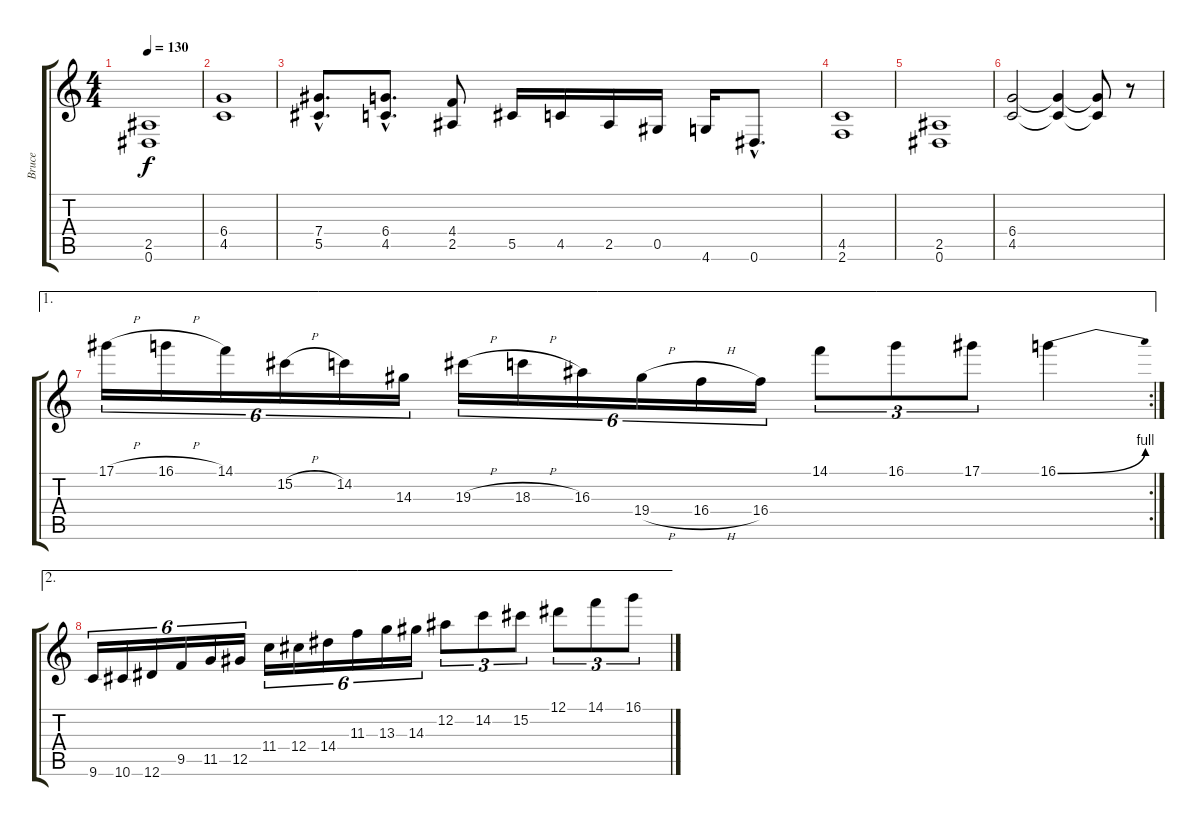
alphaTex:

\track ("Bruce" "Bruce") {instrument distortionguitar}
\staff {score tabs}
\tuning (Eb4 Bb3 Gb3 Db3 Ab2 Eb2) {hide}
\ts (4 4)
\tempo 130
\clef g2
\ks c
(2.5 0.6).1{dy f} |
(6.4 4.5).1 |
(7.4{hac} 5.5{hac}).8{d} (6.4{hac} 4.5{hac}).8{d} (4.4 2.5).8 5.5.16 4.5.16 2.5.16 0.5.16 4.6.16 0.6{hac}.8{d} |
(4.5 2.6).1 |
(2.5 0.6).1 |
(6.4 4.5).2 (6.4{t} 4.5{t}).4 (6.4{t} 4.5{t}).8 r.8 |
\ae 1
\rc 2
17.1{h}.16{tu (6 4)} 16.1{h}.16{tu (6 4)} 14.1.16{tu (6 4)} 15.2{h}.16{tu (6 4)} 14.2.16{tu (6 4)} 14.3.16{tu (6 4)} 19.3{h}.16{tu (6 4)} 18.3{h}.16{tu (6 4)} 16.3.16{tu (6 4)} 19.4{h}.16{tu (6 4)} 16.4{h}.16{tu (6 4)} 16.4.16{tu (6 4)} 14.1.8{tu (3 2)} 16.1.8{tu (3 2)} 17.1.8{tu (3 2)} 16.1{be (bend 0 0 60 4)}.4 |
\ae 2
9.6.16{tu (6 4)} 10.6.16{tu (6 4)} 12.6.16{tu (6 4)} 9.5.16{tu (6 4)} 11.5.16{tu (6 4)} 12.5.16{tu (6 4)} 11.4.16{tu (6 4)} 12.4.16{tu (6 4)} 14.4.16{tu (6 4)} 11.3.16{tu (6 4)} 13.3.16{tu (6 4)} 14.3.16{tu (6 4)} 12.2.8{tu (3 2)} 14.2.8{tu (3 2)} 15.2.8{tu (3 2)} 12.1.8{tu (3 2)} 14.1.8{tu (3 2)} 16.1.8{tu (3 2)}
